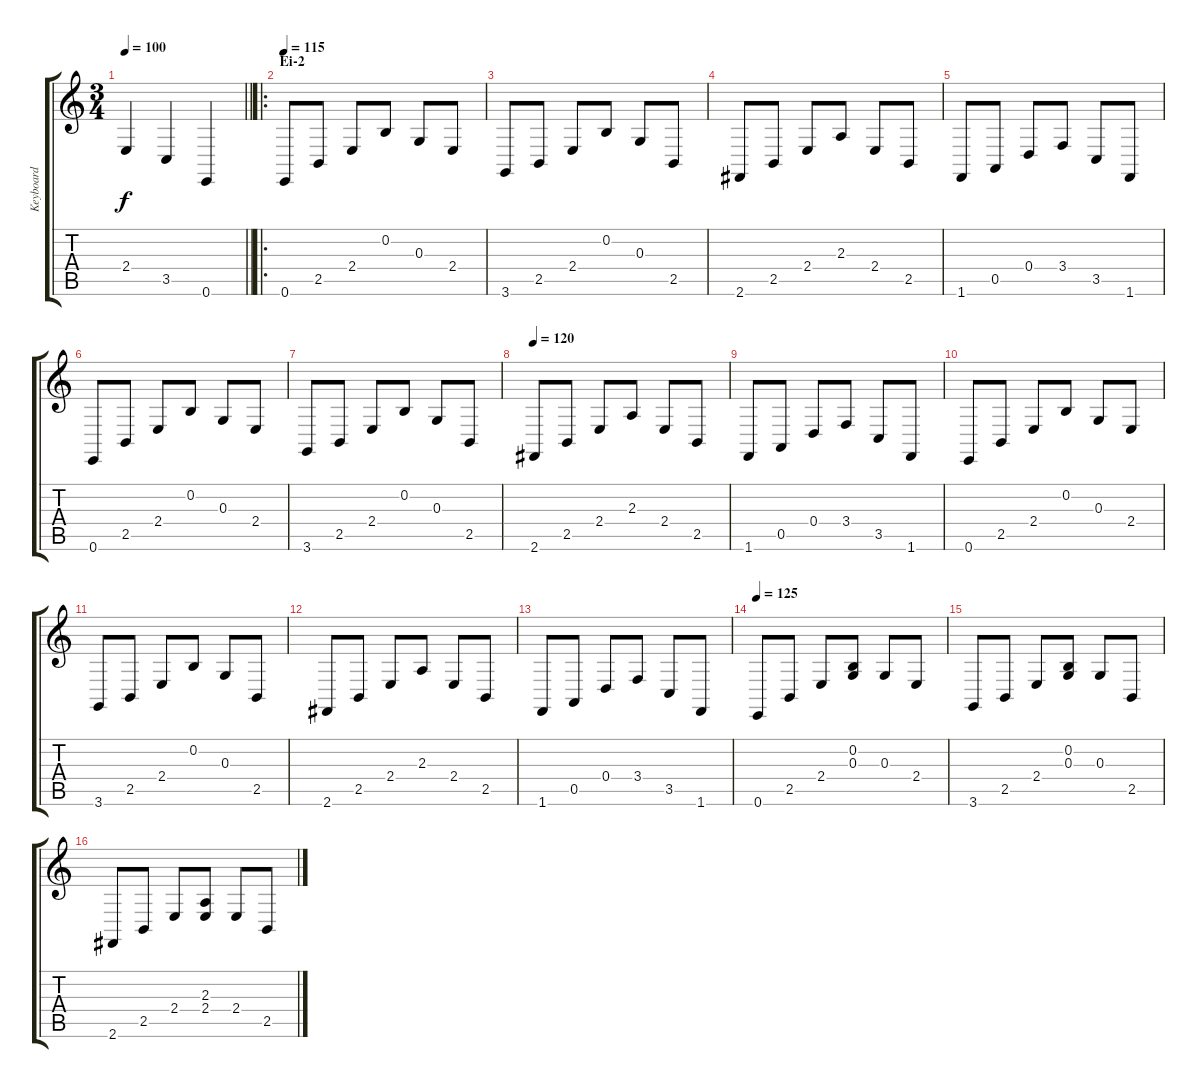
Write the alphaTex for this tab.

\track ("Keyboard" "Keyboard") {instrument electricgrandpiano}
\staff {score tabs}
\tuning (E4 B3 G3 D3 A2 E2) {hide}
\ts (3 4)
\tempo 100
\clef g2
\barLineRight lightlight
\ks c
2.4.4{dy f} 3.5.4 0.6.4 |
\ro
\section ("" "Ei-2")
\tempo 115
0.6.8 2.5.8 2.4.8 0.2.8 0.3.8 2.4.8 |
3.6.8 2.5.8 2.4.8 0.2.8 0.3.8 2.5.8 |
2.6.8 2.5.8 2.4.8 2.3.8 2.4.8 2.5.8 |
1.6.8 0.5.8 0.4.8 3.4.8 3.5.8 1.6.8 |
0.6.8 2.5.8 2.4.8 0.2.8 0.3.8 2.4.8 |
3.6.8 2.5.8 2.4.8 0.2.8 0.3.8 2.5.8 |
\tempo 120
2.6.8 2.5.8 2.4.8 2.3.8 2.4.8 2.5.8 |
1.6.8 0.5.8 0.4.8 3.4.8 3.5.8 1.6.8 |
0.6.8 2.5.8 2.4.8 0.2.8 0.3.8 2.4.8 |
3.6.8 2.5.8 2.4.8 0.2.8 0.3.8 2.5.8 |
2.6.8 2.5.8 2.4.8 2.3.8 2.4.8 2.5.8 |
1.6.8 0.5.8 0.4.8 3.4.8 3.5.8 1.6.8 |
\tempo 125
0.6.8 2.5.8 2.4.8 (0.2 0.3).8 0.3.8 2.4.8 |
3.6.8 2.5.8 2.4.8 (0.2 0.3).8 0.3.8 2.5.8 |
2.6.8 2.5.8 2.4.8 (2.3 2.4).8 2.4.8 2.5.8
